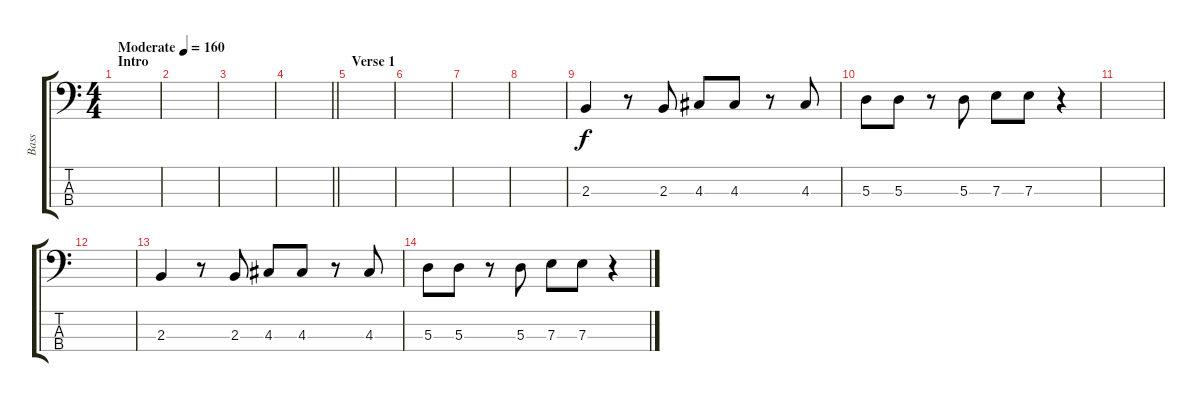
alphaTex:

\track ("Bass" "Bass") {instrument electricbassfinger}
\staff {score tabs}
\tuning (G2 D2 A1 E1) {hide}
\ts (4 4)
\section ("" "Intro")
\tempo (160 "Moderate")
\clef f4
\ks c
|
|
|
\barLineRight lightlight
|
\section ("" "Verse 1")
|
|
|
|
2.3.4 r.8 2.3.8 4.3.8 4.3.8 r.8 4.3.8 |
5.3.8 5.3.8 r.8 5.3.8 7.3.8 7.3.8 r.4 |
|
|
2.3.4 r.8 2.3.8 4.3.8 4.3.8 r.8 4.3.8 |
5.3.8 5.3.8 r.8 5.3.8 7.3.8 7.3.8 r.4
